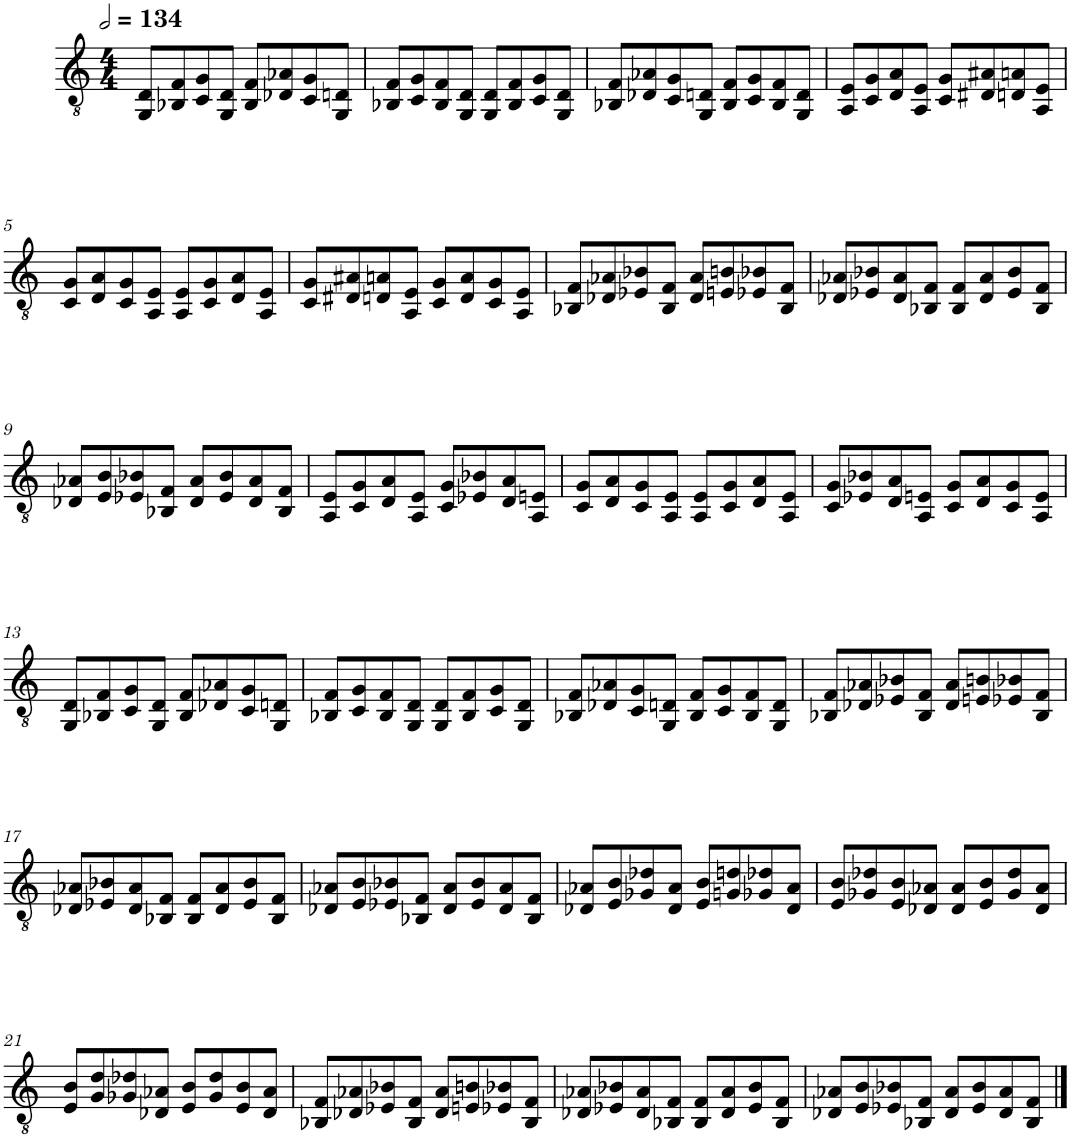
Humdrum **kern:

**kern
*part1
*staff1
*I"Guitarra Elétrica
*I'Guit. El.
*clefGv2
*k[]
*M4/4
*MM268
=1
8GG/ 8D/L
8BB-X/ 8F/
8C/ 8G/
8GG/ 8D/J
8BB-/ 8F/L
8D-X/ 8A-X/
8C/ 8G/
8GG/ 8Dn/J
=2
8BB-X/ 8F/L
8C/ 8G/
8BB-/ 8F/
8GG/ 8D/J
8GG/ 8D/L
8BB-/ 8F/
8C/ 8G/
8GG/ 8D/J
=3
8BB-X/ 8F/L
8D-X/ 8A-X/
8C/ 8G/
8GG/ 8Dn/J
8BB-/ 8F/L
8C/ 8G/
8BB-/ 8F/
8GG/ 8D/J
=4
8AA/ 8E/L
8C/ 8G/
8D/ 8A/
8AA/ 8E/J
8C/ 8G/L
8D#X/ 8A#X/
8Dn/ 8An/
8AA/ 8E/J
!!LO:LB:g=z
=5
8C/ 8G/L
8D/ 8A/
8C/ 8G/
8AA/ 8E/J
8AA/ 8E/L
8C/ 8G/
8D/ 8A/
8AA/ 8E/J
=6
8C/ 8G/L
8D#X/ 8A#X/
8Dn/ 8An/
8AA/ 8E/J
8C/ 8G/L
8D/ 8A/
8C/ 8G/
8AA/ 8E/J
=7
8BB-X/ 8F/L
8D-X/ 8A-X/
8E-X/ 8B-X/
8BB-/ 8F/J
8D-/ 8A-/L
8En/ 8Bn/
8E-X/ 8B-X/
8BB-/ 8F/J
=8
8D-X/ 8A-X/L
8E-X/ 8B-X/
8D-/ 8A-/
8BB-X/ 8F/J
8BB-/ 8F/L
8D-/ 8A-/
8E-/ 8B-/
8BB-/ 8F/J
!!LO:LB:g=z
=9
8D-X/ 8A-X/L
8E/ 8B/
8E-X/ 8B-X/
8BB-X/ 8F/J
8D-/ 8A-/L
8E-/ 8B-/
8D-/ 8A-/
8BB-/ 8F/J
=10
8AA/ 8E/L
8C/ 8G/
8D/ 8A/
8AA/ 8E/J
8C/ 8G/L
8E-X/ 8B-X/
8D/ 8A/
8AA/ 8En/J
=11
8C/ 8G/L
8D/ 8A/
8C/ 8G/
8AA/ 8E/J
8AA/ 8E/L
8C/ 8G/
8D/ 8A/
8AA/ 8E/J
=12
8C/ 8G/L
8E-X/ 8B-X/
8D/ 8A/
8AA/ 8En/J
8C/ 8G/L
8D/ 8A/
8C/ 8G/
8AA/ 8E/J
!!LO:LB:g=z
=13
8GG/ 8D/L
8BB-X/ 8F/
8C/ 8G/
8GG/ 8D/J
8BB-/ 8F/L
8D-X/ 8A-X/
8C/ 8G/
8GG/ 8Dn/J
=14
8BB-X/ 8F/L
8C/ 8G/
8BB-/ 8F/
8GG/ 8D/J
8GG/ 8D/L
8BB-/ 8F/
8C/ 8G/
8GG/ 8D/J
=15
8BB-X/ 8F/L
8D-X/ 8A-X/
8C/ 8G/
8GG/ 8Dn/J
8BB-/ 8F/L
8C/ 8G/
8BB-/ 8F/
8GG/ 8D/J
=16
8BB-X/ 8F/L
8D-X/ 8A-X/
8E-X/ 8B-X/
8BB-/ 8F/J
8D-/ 8A-/L
8En/ 8Bn/
8E-X/ 8B-X/
8BB-/ 8F/J
!!LO:LB:g=z
=17
8D-X/ 8A-X/L
8E-X/ 8B-X/
8D-/ 8A-/
8BB-X/ 8F/J
8BB-/ 8F/L
8D-/ 8A-/
8E-/ 8B-/
8BB-/ 8F/J
=18
8D-X/ 8A-X/L
8E/ 8B/
8E-X/ 8B-X/
8BB-X/ 8F/J
8D-/ 8A-/L
8E-/ 8B-/
8D-/ 8A-/
8BB-/ 8F/J
=19
8D-X/ 8A-X/L
8E/ 8B/
8G-X/ 8d-X/
8D-/ 8A-/J
8E/ 8B/L
8Gn/ 8dn/
8G-X/ 8d-X/
8D-/ 8A-/J
=20
8E/ 8B/L
8G-X/ 8d-X/
8E/ 8B/
8D-X/ 8A-X/J
8D-/ 8A-/L
8E/ 8B/
8G-/ 8d-/
8D-/ 8A-/J
!!LO:LB:g=z
=21
8E/ 8B/L
8G/ 8d/
8G-X/ 8d-X/
8D-X/ 8A-X/J
8E/ 8B/L
8G-/ 8d-/
8E/ 8B/
8D-/ 8A-/J
=22
8BB-X/ 8F/L
8D-X/ 8A-X/
8E-X/ 8B-X/
8BB-/ 8F/J
8D-/ 8A-/L
8En/ 8Bn/
8E-X/ 8B-X/
8BB-/ 8F/J
=23
8D-X/ 8A-X/L
8E-X/ 8B-X/
8D-/ 8A-/
8BB-X/ 8F/J
8BB-/ 8F/L
8D-/ 8A-/
8E-/ 8B-/
8BB-/ 8F/J
=24
8D-X/ 8A-X/L
8E/ 8B/
8E-X/ 8B-X/
8BB-X/ 8F/J
8D-/ 8A-/L
8E-/ 8B-/
8D-/ 8A-/
8BB-/ 8F/J
==
*-
